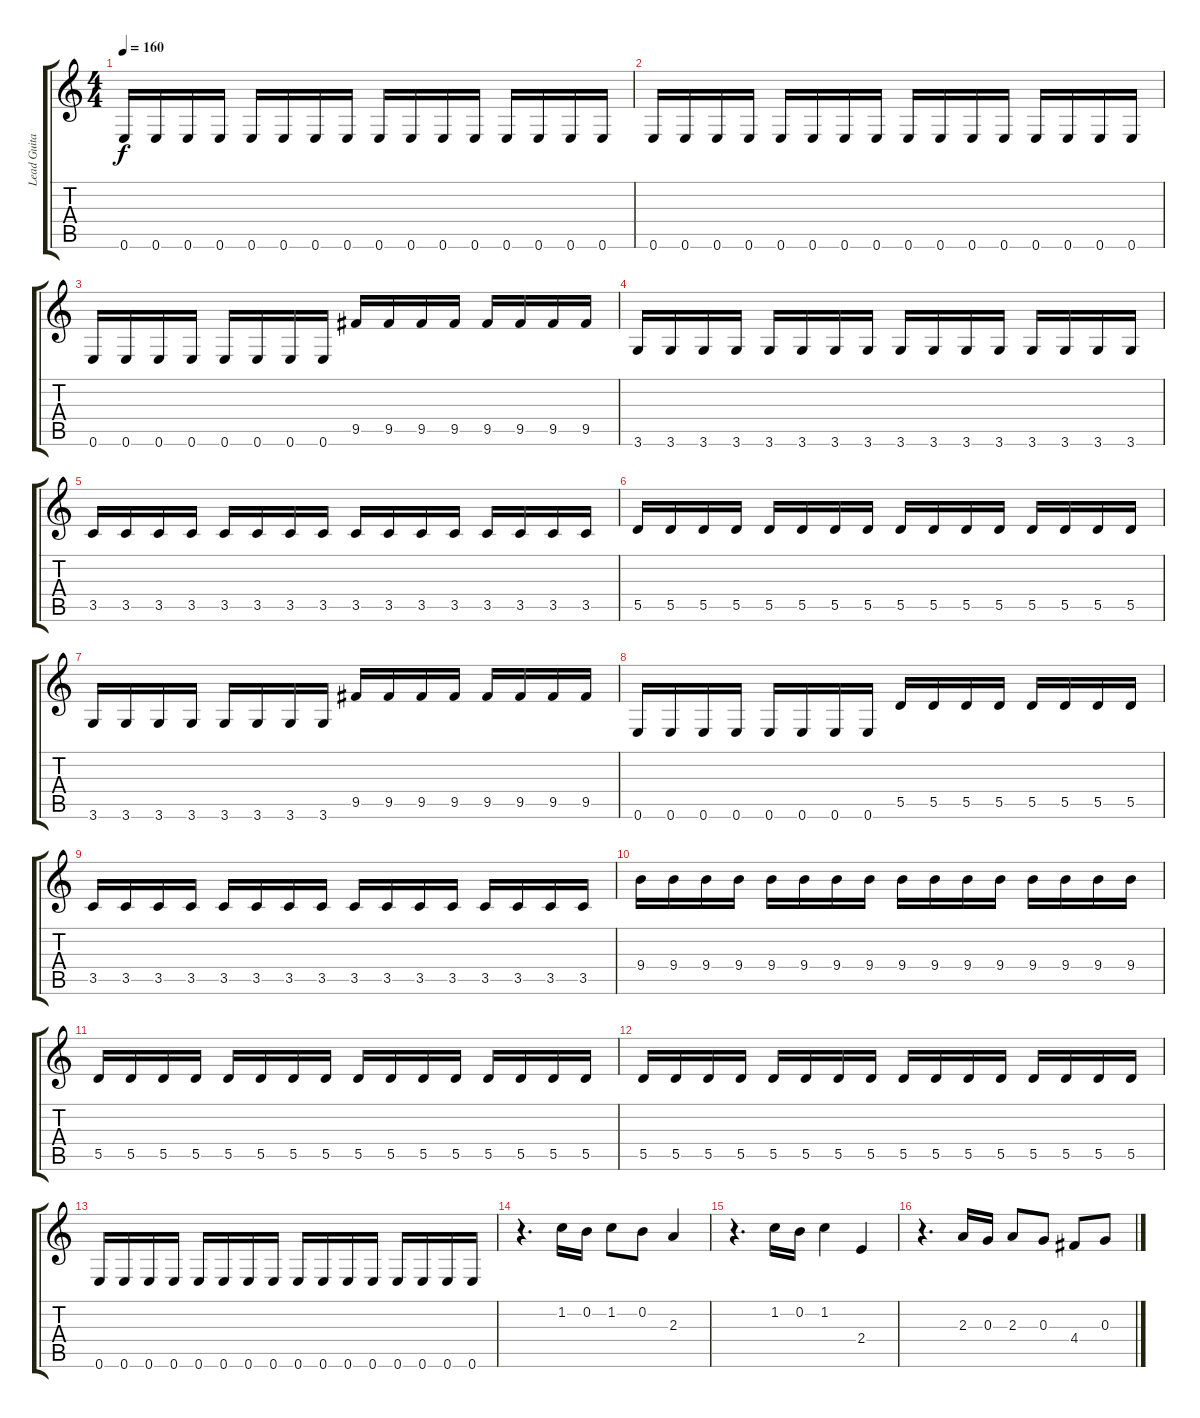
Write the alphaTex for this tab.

\track ("Lead Guitar" "Lead Guita") {instrument distortionguitar}
\staff {score tabs}
\tuning (E4 B3 G3 D3 A2 E2) {hide}
\ts (4 4)
\tempo 160
\clef g2
\ks c
0.6.16{dy f} 0.6.16 0.6.16 0.6.16 0.6.16 0.6.16 0.6.16 0.6.16 0.6.16 0.6.16 0.6.16 0.6.16 0.6.16 0.6.16 0.6.16 0.6.16 |
0.6.16 0.6.16 0.6.16 0.6.16 0.6.16 0.6.16 0.6.16 0.6.16 0.6.16 0.6.16 0.6.16 0.6.16 0.6.16 0.6.16 0.6.16 0.6.16 |
0.6.16 0.6.16 0.6.16 0.6.16 0.6.16 0.6.16 0.6.16 0.6.16 9.5.16 9.5.16 9.5.16 9.5.16 9.5.16 9.5.16 9.5.16 9.5.16 |
3.6.16 3.6.16 3.6.16 3.6.16 3.6.16 3.6.16 3.6.16 3.6.16 3.6.16 3.6.16 3.6.16 3.6.16 3.6.16 3.6.16 3.6.16 3.6.16 |
3.5.16 3.5.16 3.5.16 3.5.16 3.5.16 3.5.16 3.5.16 3.5.16 3.5.16 3.5.16 3.5.16 3.5.16 3.5.16 3.5.16 3.5.16 3.5.16 |
5.5.16 5.5.16 5.5.16 5.5.16 5.5.16 5.5.16 5.5.16 5.5.16 5.5.16 5.5.16 5.5.16 5.5.16 5.5.16 5.5.16 5.5.16 5.5.16 |
3.6.16 3.6.16 3.6.16 3.6.16 3.6.16 3.6.16 3.6.16 3.6.16 9.5.16 9.5.16 9.5.16 9.5.16 9.5.16 9.5.16 9.5.16 9.5.16 |
0.6.16 0.6.16 0.6.16 0.6.16 0.6.16 0.6.16 0.6.16 0.6.16 5.5.16 5.5.16 5.5.16 5.5.16 5.5.16 5.5.16 5.5.16 5.5.16 |
3.5.16 3.5.16 3.5.16 3.5.16 3.5.16 3.5.16 3.5.16 3.5.16 3.5.16 3.5.16 3.5.16 3.5.16 3.5.16 3.5.16 3.5.16 3.5.16 |
9.4.16 9.4.16 9.4.16 9.4.16 9.4.16 9.4.16 9.4.16 9.4.16 9.4.16 9.4.16 9.4.16 9.4.16 9.4.16 9.4.16 9.4.16 9.4.16 |
5.5.16 5.5.16 5.5.16 5.5.16 5.5.16 5.5.16 5.5.16 5.5.16 5.5.16 5.5.16 5.5.16 5.5.16 5.5.16 5.5.16 5.5.16 5.5.16 |
5.5.16 5.5.16 5.5.16 5.5.16 5.5.16 5.5.16 5.5.16 5.5.16 5.5.16 5.5.16 5.5.16 5.5.16 5.5.16 5.5.16 5.5.16 5.5.16 |
0.6.16 0.6.16 0.6.16 0.6.16 0.6.16 0.6.16 0.6.16 0.6.16 0.6.16 0.6.16 0.6.16 0.6.16 0.6.16 0.6.16 0.6.16 0.6.16 |
r.4{d} 1.2.16 0.2.16 1.2.8 0.2.8 2.3.4 |
r.4{d} 1.2.16 0.2.16 1.2.4 2.4.4 |
r.4{d} 2.3.16 0.3.16 2.3.8 0.3.8 4.4.8 0.3.8
